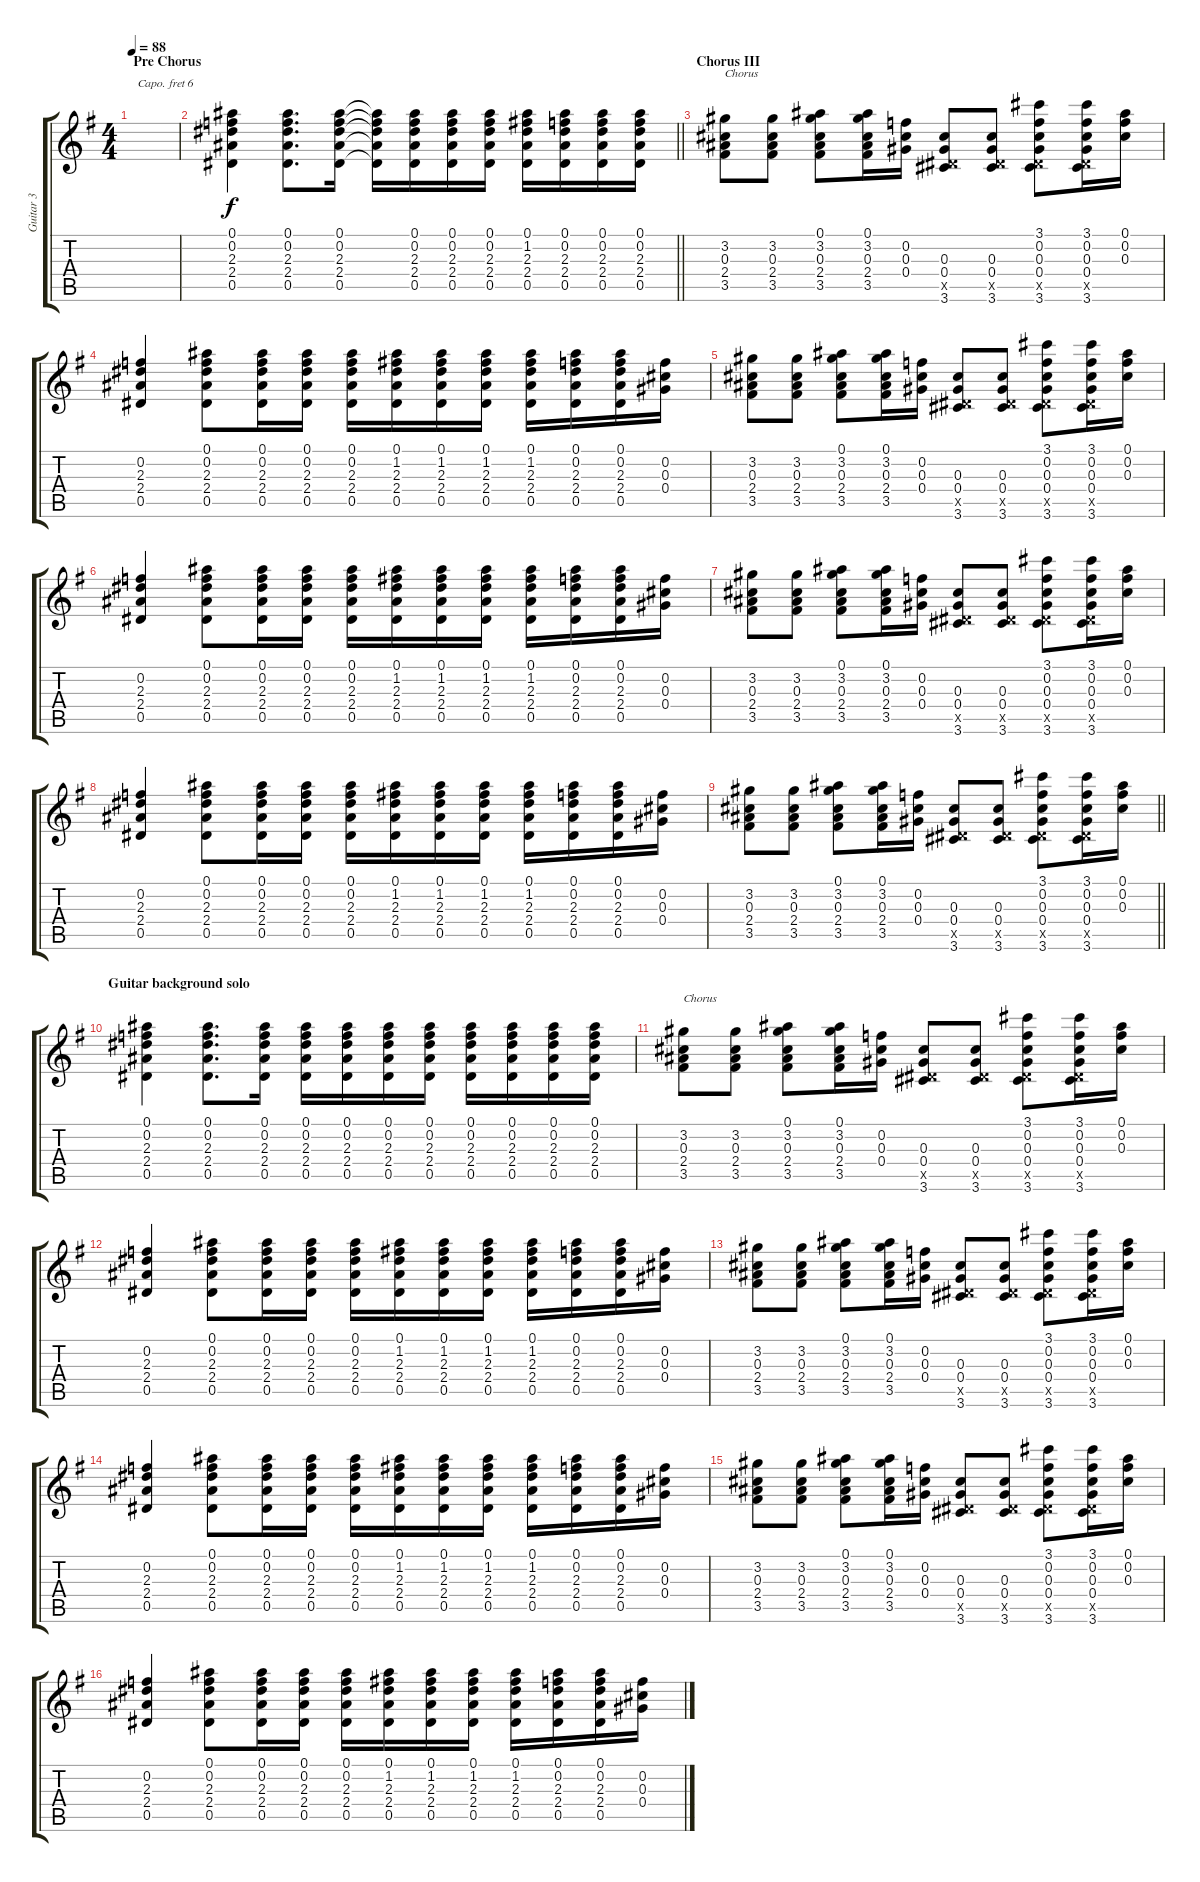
\track ("Guitar 3" "Guitar 3") {instrument acousticguitarsteel}
\staff {score tabs}
\capo 6
\tuning (E4 B3 G3 D3 A2 E2) {hide}
\ts (4 4)
\section ("" "Pre Chorus")
\tempo 88
\clef g2
\ks g
|
\barLineRight lightlight
(0.1 0.2 2.3 2.4 0.5).4 (0.1 0.2 2.3 2.4 0.5).8{d} (0.1 0.2 2.3 2.4 0.5).16 (0.1{t} 0.2{t} 2.3{t} 2.4{t} 0.5{t}).16 (0.1 0.2 2.3 2.4 0.5).16 (0.1 0.2 2.3 2.4 0.5).16 (0.1 0.2 2.3 2.4 0.5).16 (0.1 1.2 2.3 2.4 0.5).16 (0.1 0.2 2.3 2.4 0.5).16 (0.1 0.2 2.3 2.4 0.5).16 (0.1 0.2 2.3 2.4 0.5).16 |
\section ("" "Chorus III")
(3.2 0.3 2.4 3.5).8{txt "Chorus"} (3.2 0.3 2.4 3.5).8 (0.1 3.2 0.3 2.4 3.5).8 (0.1 3.2 0.3 2.4 3.5).16 (0.2 0.3 0.4).16 (0.3 0.4 0.5{x} 3.6).8 (0.3 0.4 0.5{x} 3.6).8 (3.1 0.2 0.3 0.4 0.5{x} 3.6).8 (3.1 0.2 0.3 0.4 0.5{x} 3.6).16 (0.1 0.2 0.3).16 |
(0.2 2.3 2.4 0.5).4 (0.1 0.2 2.3 2.4 0.5).8 (0.1 0.2 2.3 2.4 0.5).16 (0.1 0.2 2.3 2.4 0.5).16 (0.1 0.2 2.3 2.4 0.5).16 (0.1 1.2 2.3 2.4 0.5).16 (0.1 1.2 2.3 2.4 0.5).16 (0.1 1.2 2.3 2.4 0.5).16 (0.1 1.2 2.3 2.4 0.5).16 (0.1 0.2 2.3 2.4 0.5).16 (0.1 0.2 2.3 2.4 0.5).16 (0.2 0.3 0.4).16 |
(3.2 0.3 2.4 3.5).8 (3.2 0.3 2.4 3.5).8 (0.1 3.2 0.3 2.4 3.5).8 (0.1 3.2 0.3 2.4 3.5).16 (0.2 0.3 0.4).16 (0.3 0.4 0.5{x} 3.6).8 (0.3 0.4 0.5{x} 3.6).8 (3.1 0.2 0.3 0.4 0.5{x} 3.6).8 (3.1 0.2 0.3 0.4 0.5{x} 3.6).16 (0.1 0.2 0.3).16 |
(0.2 2.3 2.4 0.5).4 (0.1 0.2 2.3 2.4 0.5).8 (0.1 0.2 2.3 2.4 0.5).16 (0.1 0.2 2.3 2.4 0.5).16 (0.1 0.2 2.3 2.4 0.5).16 (0.1 1.2 2.3 2.4 0.5).16 (0.1 1.2 2.3 2.4 0.5).16 (0.1 1.2 2.3 2.4 0.5).16 (0.1 1.2 2.3 2.4 0.5).16 (0.1 0.2 2.3 2.4 0.5).16 (0.1 0.2 2.3 2.4 0.5).16 (0.2 0.3 0.4).16 |
(3.2 0.3 2.4 3.5).8 (3.2 0.3 2.4 3.5).8 (0.1 3.2 0.3 2.4 3.5).8 (0.1 3.2 0.3 2.4 3.5).16 (0.2 0.3 0.4).16 (0.3 0.4 0.5{x} 3.6).8 (0.3 0.4 0.5{x} 3.6).8 (3.1 0.2 0.3 0.4 0.5{x} 3.6).8 (3.1 0.2 0.3 0.4 0.5{x} 3.6).16 (0.1 0.2 0.3).16 |
(0.2 2.3 2.4 0.5).4 (0.1 0.2 2.3 2.4 0.5).8 (0.1 0.2 2.3 2.4 0.5).16 (0.1 0.2 2.3 2.4 0.5).16 (0.1 0.2 2.3 2.4 0.5).16 (0.1 1.2 2.3 2.4 0.5).16 (0.1 1.2 2.3 2.4 0.5).16 (0.1 1.2 2.3 2.4 0.5).16 (0.1 1.2 2.3 2.4 0.5).16 (0.1 0.2 2.3 2.4 0.5).16 (0.1 0.2 2.3 2.4 0.5).16 (0.2 0.3 0.4).16 |
\barLineRight lightlight
(3.2 0.3 2.4 3.5).8 (3.2 0.3 2.4 3.5).8 (0.1 3.2 0.3 2.4 3.5).8 (0.1 3.2 0.3 2.4 3.5).16 (0.2 0.3 0.4).16 (0.3 0.4 0.5{x} 3.6).8 (0.3 0.4 0.5{x} 3.6).8 (3.1 0.2 0.3 0.4 0.5{x} 3.6).8 (3.1 0.2 0.3 0.4 0.5{x} 3.6).16 (0.1 0.2 0.3).16 |
\section ("" "Guitar background solo")
(0.1 0.2 2.3 2.4 0.5).4{volume 11} (0.1 0.2 2.3 2.4 0.5).8{d} (0.1 0.2 2.3 2.4 0.5).16 (0.1 0.2 2.3 2.4 0.5).16 (0.1 0.2 2.3 2.4 0.5).16 (0.1 0.2 2.3 2.4 0.5).16 (0.1 0.2 2.3 2.4 0.5).16 (0.1 0.2 2.3 2.4 0.5).16 (0.1 0.2 2.3 2.4 0.5).16 (0.1 0.2 2.3 2.4 0.5).16 (0.1 0.2 2.3 2.4 0.5).16 |
(3.2 0.3 2.4 3.5).8{txt "Chorus"} (3.2 0.3 2.4 3.5).8 (0.1 3.2 0.3 2.4 3.5).8 (0.1 3.2 0.3 2.4 3.5).16 (0.2 0.3 0.4).16 (0.3 0.4 0.5{x} 3.6).8 (0.3 0.4 0.5{x} 3.6).8 (3.1 0.2 0.3 0.4 0.5{x} 3.6).8 (3.1 0.2 0.3 0.4 0.5{x} 3.6).16 (0.1 0.2 0.3).16 |
(0.2 2.3 2.4 0.5).4 (0.1 0.2 2.3 2.4 0.5).8 (0.1 0.2 2.3 2.4 0.5).16 (0.1 0.2 2.3 2.4 0.5).16 (0.1 0.2 2.3 2.4 0.5).16 (0.1 1.2 2.3 2.4 0.5).16 (0.1 1.2 2.3 2.4 0.5).16 (0.1 1.2 2.3 2.4 0.5).16 (0.1 1.2 2.3 2.4 0.5).16 (0.1 0.2 2.3 2.4 0.5).16 (0.1 0.2 2.3 2.4 0.5).16 (0.2 0.3 0.4).16 |
(3.2 0.3 2.4 3.5).8 (3.2 0.3 2.4 3.5).8 (0.1 3.2 0.3 2.4 3.5).8 (0.1 3.2 0.3 2.4 3.5).16 (0.2 0.3 0.4).16 (0.3 0.4 0.5{x} 3.6).8 (0.3 0.4 0.5{x} 3.6).8 (3.1 0.2 0.3 0.4 0.5{x} 3.6).8 (3.1 0.2 0.3 0.4 0.5{x} 3.6).16 (0.1 0.2 0.3).16 |
(0.2 2.3 2.4 0.5).4 (0.1 0.2 2.3 2.4 0.5).8 (0.1 0.2 2.3 2.4 0.5).16 (0.1 0.2 2.3 2.4 0.5).16 (0.1 0.2 2.3 2.4 0.5).16 (0.1 1.2 2.3 2.4 0.5).16 (0.1 1.2 2.3 2.4 0.5).16 (0.1 1.2 2.3 2.4 0.5).16 (0.1 1.2 2.3 2.4 0.5).16 (0.1 0.2 2.3 2.4 0.5).16 (0.1 0.2 2.3 2.4 0.5).16 (0.2 0.3 0.4).16 |
(3.2 0.3 2.4 3.5).8 (3.2 0.3 2.4 3.5).8 (0.1 3.2 0.3 2.4 3.5).8 (0.1 3.2 0.3 2.4 3.5).16 (0.2 0.3 0.4).16 (0.3 0.4 0.5{x} 3.6).8 (0.3 0.4 0.5{x} 3.6).8 (3.1 0.2 0.3 0.4 0.5{x} 3.6).8 (3.1 0.2 0.3 0.4 0.5{x} 3.6).16 (0.1 0.2 0.3).16 |
(0.2 2.3 2.4 0.5).4 (0.1 0.2 2.3 2.4 0.5).8 (0.1 0.2 2.3 2.4 0.5).16 (0.1 0.2 2.3 2.4 0.5).16 (0.1 0.2 2.3 2.4 0.5).16 (0.1 1.2 2.3 2.4 0.5).16 (0.1 1.2 2.3 2.4 0.5).16 (0.1 1.2 2.3 2.4 0.5).16 (0.1 1.2 2.3 2.4 0.5).16 (0.1 0.2 2.3 2.4 0.5).16 (0.1 0.2 2.3 2.4 0.5).16 (0.2 0.3 0.4).16
